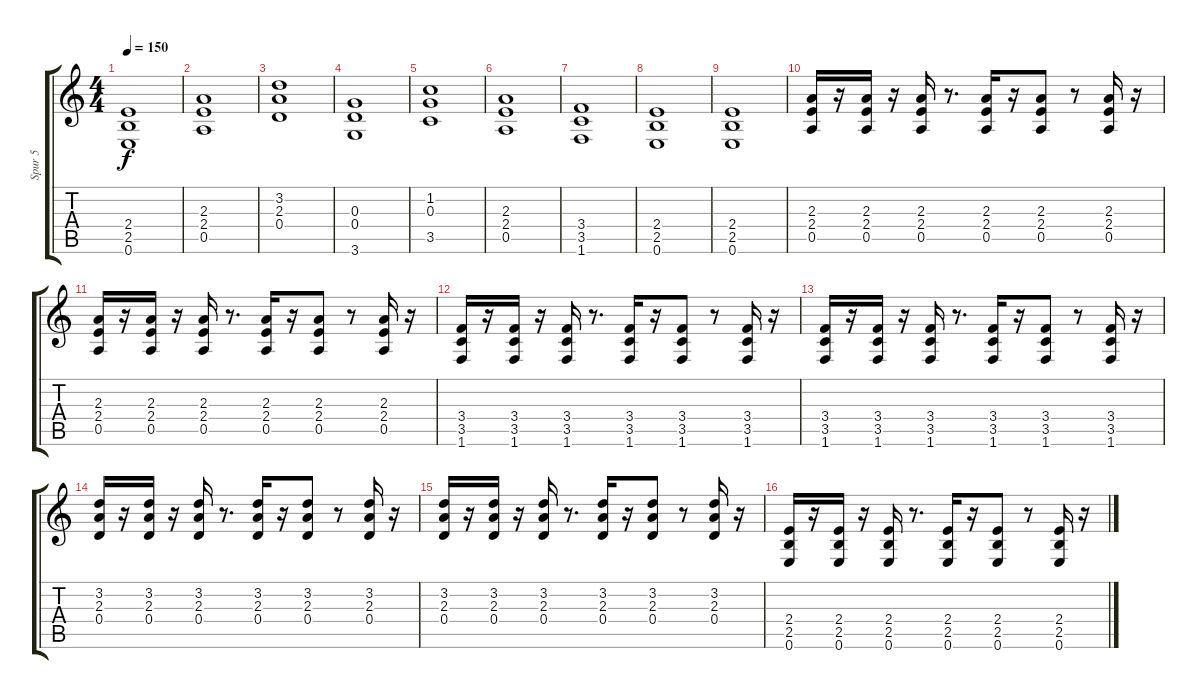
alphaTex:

\track ("Spur 5" "Spur 5") {instrument overdrivenguitar}
\staff {score tabs}
\tuning (E4 B3 G3 D3 A2 E2) {hide}
\ts (4 4)
\tempo 150
\clef g2
\ks c
(2.4 2.5 0.6).1{dy f} |
(2.3 2.4 0.5).1 |
(3.2 2.3 0.4).1 |
(0.3 0.4 3.6).1 |
(1.2 0.3 3.5).1 |
(2.3 2.4 0.5).1 |
(3.4 3.5 1.6).1 |
(2.4 2.5 0.6).1 |
(2.4 2.5 0.6).1 |
(2.3 2.4 0.5).16 r.16 (2.3 2.4 0.5).16 r.16 (2.3 2.4 0.5).16 r.8{d} (2.3 2.4 0.5).16 r.16 (2.3 2.4 0.5).8 r.8 (2.3 2.4 0.5).16 r.16 |
(2.3 2.4 0.5).16 r.16 (2.3 2.4 0.5).16 r.16 (2.3 2.4 0.5).16 r.8{d} (2.3 2.4 0.5).16 r.16 (2.3 2.4 0.5).8 r.8 (2.3 2.4 0.5).16 r.16 |
(3.4 3.5 1.6).16 r.16 (3.4 3.5 1.6).16 r.16 (3.4 3.5 1.6).16 r.8{d} (3.4 3.5 1.6).16 r.16 (3.4 3.5 1.6).8 r.8 (3.4 3.5 1.6).16 r.16 |
(3.4 3.5 1.6).16 r.16 (3.4 3.5 1.6).16 r.16 (3.4 3.5 1.6).16 r.8{d} (3.4 3.5 1.6).16 r.16 (3.4 3.5 1.6).8 r.8 (3.4 3.5 1.6).16 r.16 |
(3.2 2.3 0.4).16 r.16 (3.2 2.3 0.4).16 r.16 (3.2 2.3 0.4).16 r.8{d} (3.2 2.3 0.4).16 r.16 (3.2 2.3 0.4).8 r.8 (3.2 2.3 0.4).16 r.16 |
(3.2 2.3 0.4).16 r.16 (3.2 2.3 0.4).16 r.16 (3.2 2.3 0.4).16 r.8{d} (3.2 2.3 0.4).16 r.16 (3.2 2.3 0.4).8 r.8 (3.2 2.3 0.4).16 r.16 |
(2.4 2.5 0.6).16 r.16 (2.4 2.5 0.6).16 r.16 (2.4 2.5 0.6).16 r.8{d} (2.4 2.5 0.6).16 r.16 (2.4 2.5 0.6).8 r.8 (2.4 2.5 0.6).16 r.16
